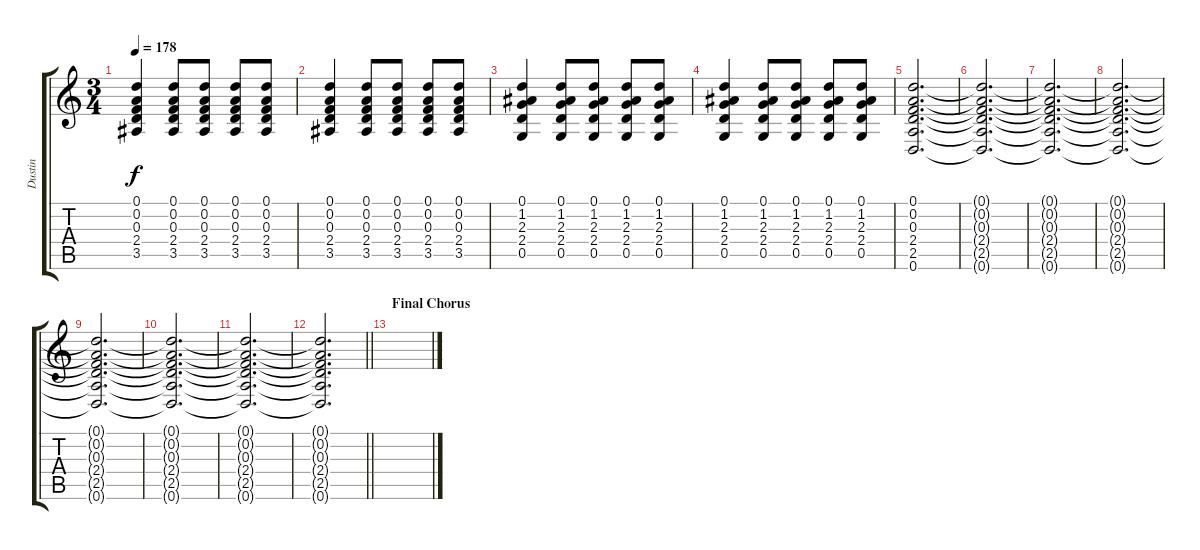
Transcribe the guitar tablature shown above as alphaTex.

\track ("Dustin" "Dustin") {instrument electricguitarjazz}
\staff {score tabs}
\tuning (D4 A3 F3 C3 G2 D2) {hide}
\ts (3 4)
\tempo 178
\clef g2
\ks c
(0.1 0.2 0.3 2.4 3.5).4{dy f} (0.1 0.2 0.3 2.4 3.5).8 (0.1 0.2 0.3 2.4 3.5).8 (0.1 0.2 0.3 2.4 3.5).8 (0.1 0.2 0.3 2.4 3.5).8 |
(0.1 0.2 0.3 2.4 3.5).4 (0.1 0.2 0.3 2.4 3.5).8 (0.1 0.2 0.3 2.4 3.5).8 (0.1 0.2 0.3 2.4 3.5).8 (0.1 0.2 0.3 2.4 3.5).8 |
(0.1 1.2 2.3 2.4 0.5).4 (0.1 1.2 2.3 2.4 0.5).8 (0.1 1.2 2.3 2.4 0.5).8 (0.1 1.2 2.3 2.4 0.5).8 (0.1 1.2 2.3 2.4 0.5).8 |
(0.1 1.2 2.3 2.4 0.5).4 (0.1 1.2 2.3 2.4 0.5).8 (0.1 1.2 2.3 2.4 0.5).8 (0.1 1.2 2.3 2.4 0.5).8 (0.1 1.2 2.3 2.4 0.5).8 |
(0.1 0.2 0.3 2.4 2.5 0.6).2{d} |
(0.1{t} 0.2{t} 0.3{t} 2.4{t} 2.5{t} 0.6{t}).2{d} |
(0.1{t} 0.2{t} 0.3{t} 2.4{t} 2.5{t} 0.6{t}).2{d} |
(0.1{t} 0.2{t} 0.3{t} 2.4{t} 2.5{t} 0.6{t}).2{d} |
(0.1{t} 0.2{t} 0.3{t} 2.4{t} 2.5{t} 0.6{t}).2{d} |
(0.1{t} 0.2{t} 0.3{t} 2.4{t} 2.5{t} 0.6{t}).2{d} |
(0.1{t} 0.2{t} 0.3{t} 2.4{t} 2.5{t} 0.6{t}).2{d} |
\barLineRight lightlight
(0.1{t} 0.2{t} 0.3{t} 2.4{t} 2.5{t} 0.6{t}).2{d} |
\section ("" "Final Chorus")
